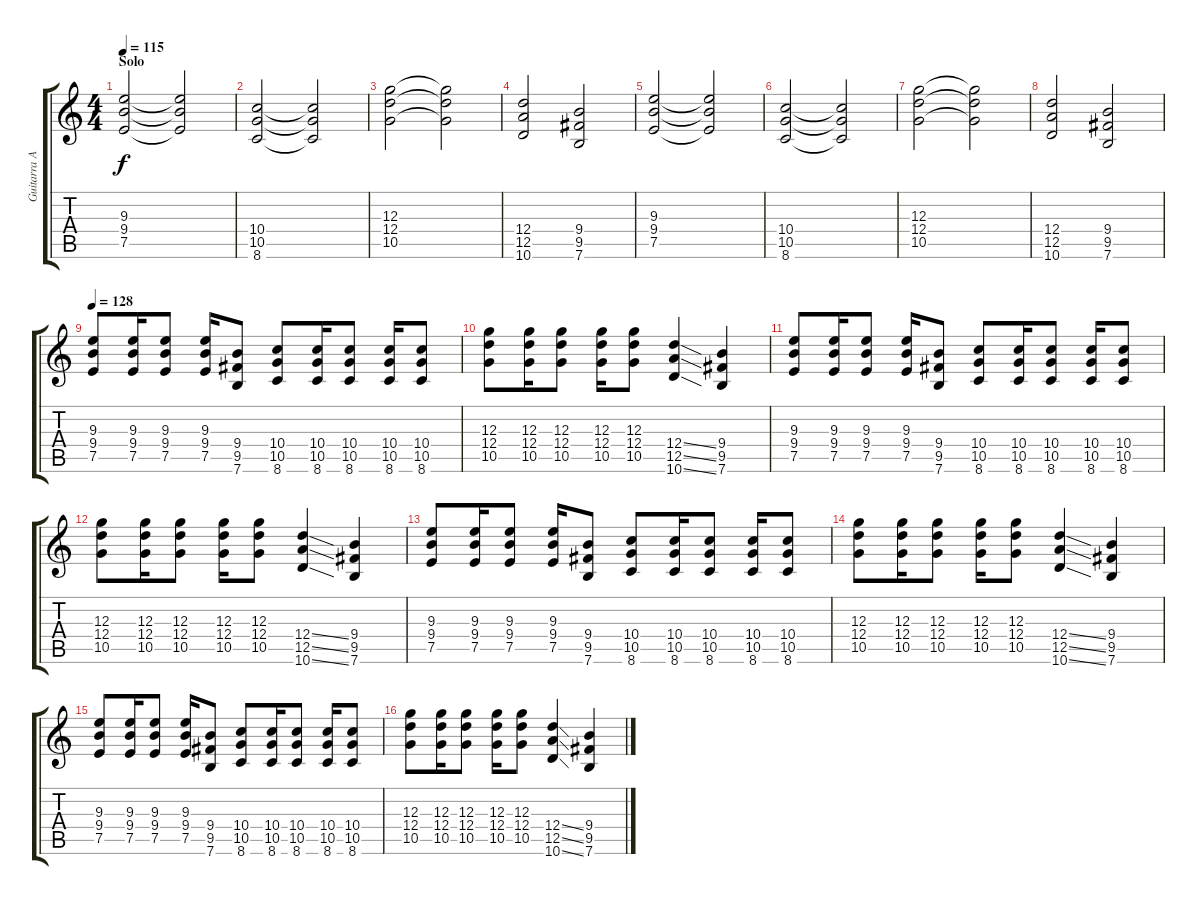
\track ("Guitarra Adicional" "Guitarra A") {instrument distortionguitar}
\staff {score tabs}
\tuning (E4 B3 G3 D3 A2 E2) {hide}
\ts (4 4)
\section ("" "Solo")
\tempo 115
\clef g2
\ks c
(9.3 9.4 7.5).2{dy f volume 10} (9.3{t} 9.4{t} 7.5{t}).2 |
(10.4 10.5 8.6).2 (10.4{t} 10.5{t} 8.6{t}).2 |
(12.3 12.4 10.5).2 (12.3{t} 12.4{t} 10.5{t}).2 |
(12.4 12.5 10.6).2 (9.4 9.5 7.6).2 |
(9.3 9.4 7.5).2 (9.3{t} 9.4{t} 7.5{t}).2 |
(10.4 10.5 8.6).2 (10.4{t} 10.5{t} 8.6{t}).2 |
(12.3 12.4 10.5).2 (12.3{t} 12.4{t} 10.5{t}).2 |
(12.4 12.5 10.6).2 (9.4 9.5 7.6).2 |
\tempo 128
(9.3 9.4 7.5).8 (9.3 9.4 7.5).16 (9.3 9.4 7.5).8 (9.3 9.4 7.5).16 (9.4 9.5 7.6).8 (10.4 10.5 8.6).8 (10.4 10.5 8.6).16 (10.4 10.5 8.6).8 (10.4 10.5 8.6).16 (10.4 10.5 8.6).8 |
(12.3 12.4 10.5).8 (12.3 12.4 10.5).16 (12.3 12.4 10.5).8 (12.3 12.4 10.5).16 (12.3 12.4 10.5).8 (12.4{ss} 12.5{ss} 10.6{ss}).4 (9.4 9.5 7.6).4 |
(9.3 9.4 7.5).8 (9.3 9.4 7.5).16 (9.3 9.4 7.5).8 (9.3 9.4 7.5).16 (9.4 9.5 7.6).8 (10.4 10.5 8.6).8 (10.4 10.5 8.6).16 (10.4 10.5 8.6).8 (10.4 10.5 8.6).16 (10.4 10.5 8.6).8 |
(12.3 12.4 10.5).8 (12.3 12.4 10.5).16 (12.3 12.4 10.5).8 (12.3 12.4 10.5).16 (12.3 12.4 10.5).8 (12.4{ss} 12.5{ss} 10.6{ss}).4 (9.4 9.5 7.6).4 |
(9.3 9.4 7.5).8 (9.3 9.4 7.5).16 (9.3 9.4 7.5).8 (9.3 9.4 7.5).16 (9.4 9.5 7.6).8 (10.4 10.5 8.6).8 (10.4 10.5 8.6).16 (10.4 10.5 8.6).8 (10.4 10.5 8.6).16 (10.4 10.5 8.6).8 |
(12.3 12.4 10.5).8 (12.3 12.4 10.5).16 (12.3 12.4 10.5).8 (12.3 12.4 10.5).16 (12.3 12.4 10.5).8 (12.4{ss} 12.5{ss} 10.6{ss}).4 (9.4 9.5 7.6).4 |
(9.3 9.4 7.5).8 (9.3 9.4 7.5).16 (9.3 9.4 7.5).8 (9.3 9.4 7.5).16 (9.4 9.5 7.6).8 (10.4 10.5 8.6).8 (10.4 10.5 8.6).16 (10.4 10.5 8.6).8 (10.4 10.5 8.6).16 (10.4 10.5 8.6).8 |
(12.3 12.4 10.5).8 (12.3 12.4 10.5).16 (12.3 12.4 10.5).8 (12.3 12.4 10.5).16 (12.3 12.4 10.5).8 (12.4{ss} 12.5{ss} 10.6{ss}).4 (9.4 9.5 7.6).4
